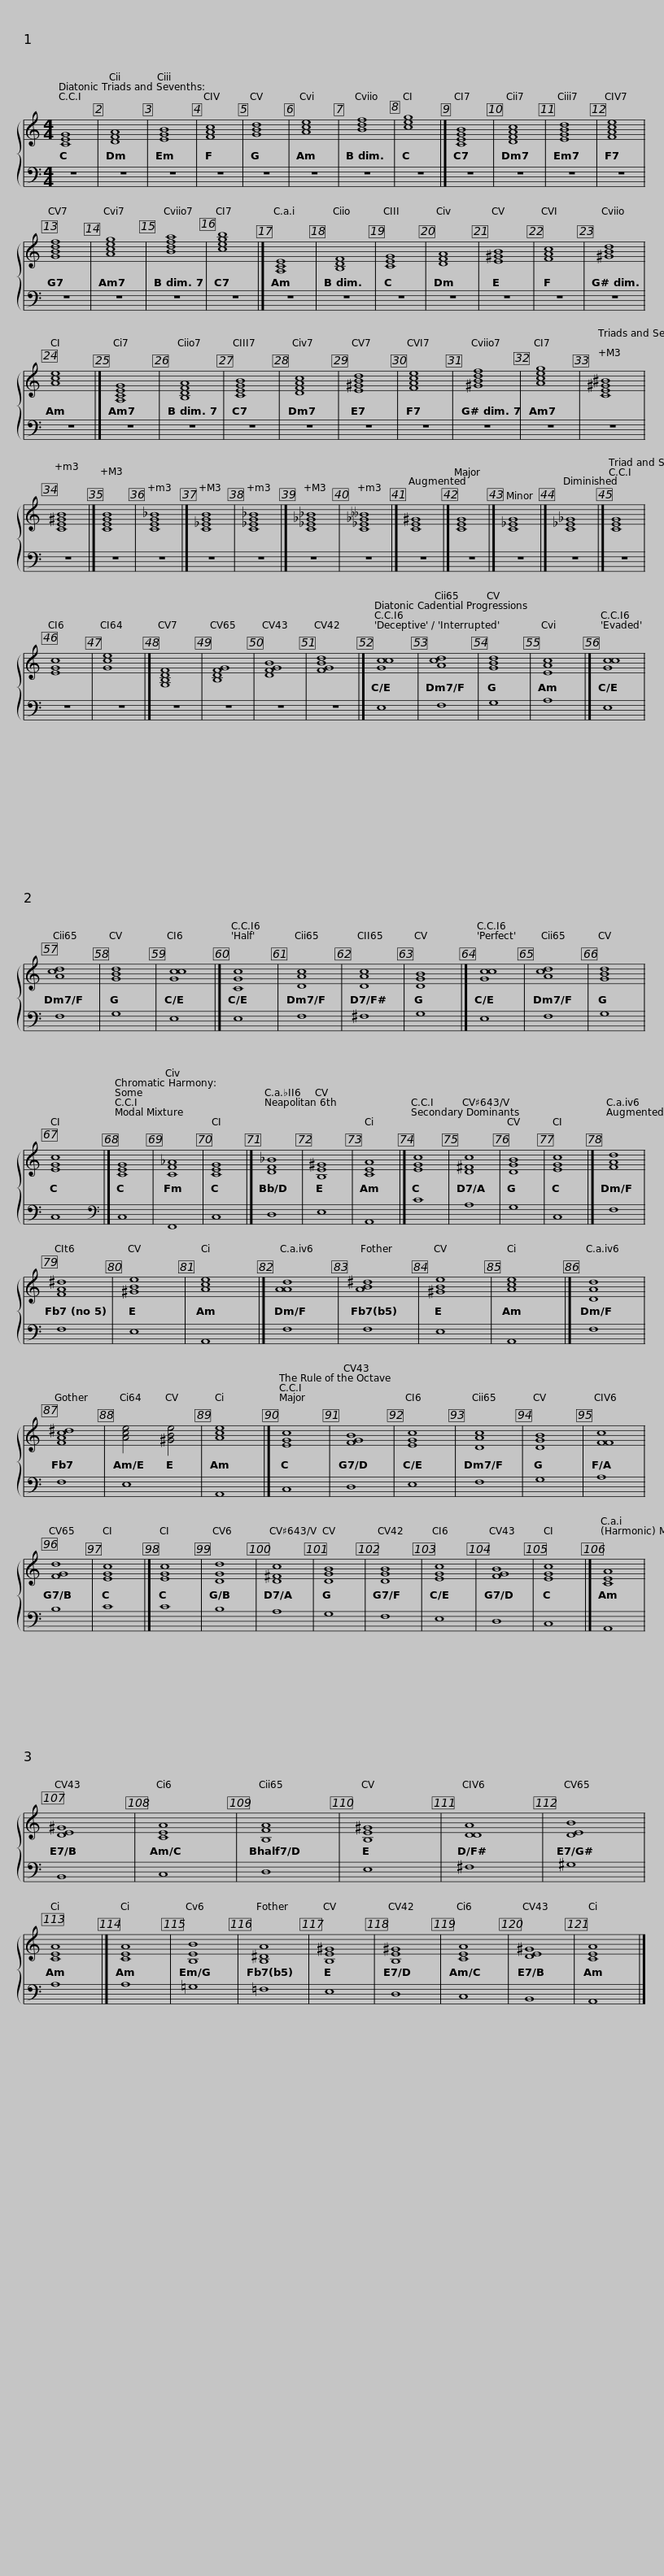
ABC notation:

X:1
%%score { 1 | 2 }
L:1/8
M:4/4
I:linebreak $
K:C
V:1 treble
V:2 bass
V:1
 [CEG]8 | [DFA]8 | [EGB]8 | [FAc]8 | [GBd]8 | %5
 [Ace]8 | [Bdf]8 | [ceg]8 |]$ [CEGB]8 | [DFAc]8 | %10
 [EGBd]8 | [FAce]8 | [GBdf]8 | [Aceg]8 | [Bdfa]8 | %15
 [cegb]8 |]$ [A,CE]8 | [B,DF]8 | [CEG]8 | [DFA]8 | %20
 [E^GB]8 | [FAc]8 | [^GBd]8 | [Ace]8 |]$ [A,CEG]8 | %25
 [B,DFA]8 | [CEGB]8 | [DFAc]8 | [E^GBd]8 | [FAce]8 | %30
 [^GBdf]8 | [Aceg]8 |$ [CE^G^B]8 | [CE^GB]8 |] [CEGB]8 | %35
 [CEG_B]8 |] [C_EGB]8 | [C_EG_B]8 |] [C_E_G_B]8 | [C_E_G__B]8 |]$ %40
 [CE^G]8 |] [CEG]8 |] [C_EG]8 |] [C_E_G]8 |]$ [CEG]8 | %45
 [EGc]8 | [Gce]8 |] [G,B,DF]8 | [B,DFG]8 | [DFGB]8 | %50
 [FGBd]8 |]$ [Gcc]8 | [Acd]8 | [GBd]8 | [EAc]8 |] %55
 [Gcc]8 | [Acd]8 | [GBd]8 | [Gcc]8 |]$ [CGc]8 | %60
 [DAc]8 | [DAc]8 | [DGB]8 |] [Gcc]8 | [Acd]8 | %65
 [GBd]8 | [EGc]8 |]$ [CEG]8 | [CF_A]8 | [CEG]8 |] %70
 [DF_B]8 | [B,E^G]8 | [CEA]8 |] [EGc]8 | [D^Fc]8 | %75
 [DGB]8 | [EGc]8 |]$ [FAd]8 | [FA^d]8 | [^GBe]8 | %80
 [Ace]8 |] [AAd]8 | [AB^d]8 | [^GBe]8 | [Ace]8 |] %85
 [DAd]8 | [FAc^d]8 | [Ace]4 [^GBe]4 | [Ace]8 |]$ [EGc]8 | %90
 [FGB]8 | [EGc]8 | [DAc]8 | [DGB]8 | [FFc]8 | %95
 [FGd]8 | [EGc]8 |]$ [EGc]8 | [DGd]8 | [D^Fc]8 | %100
 [DGB]8 | [DGB]8 | [EGc]8 | [FGB]8 | [EGc]8 |]$ %105
 [CEA]8 | [DE^G]8 | [CEA]8 | [B,FA]8 | [B,E^G]8 | %110
 [DDA]8 | [DEB]8 | [CEA]8 |]$ [CEA]8 | [B,EB]8 | %115
 [B,^DA]8 | [B,E^G]8 | [B,E^G]8 | [CEA]8 | [DE^G]8 | %120
 [CEA]8 |] %121
V:2
 z8 | z8 | z8 | z8 | z8 | %5
 z8 | z8 | z8 |]$ z8 | z8 | %10
 z8 | z8 | z8 | z8 | z8 | %15
 z8 |]$ z8 | z8 | z8 | z8 | %20
 z8 | z8 | z8 | z8 |]$ z8 | %25
 z8 | z8 | z8 | z8 | z8 | %30
 z8 | z8 |$ z8 | z8 |] z8 | %35
 z8 |] z8 | z8 |] z8 | z8 |]$ %40
 z8 |] z8 |] z8 |] z8 |]$ z8 | %45
 z8 | z8 |] z8 | z8 | z8 | %50
 z8 |]$ E,8 | F,8 | G,8 | A,8 |] %55
 E,8 | F,8 | G,8 | E,8 |]$ E,8 | %60
 F,8 | ^F,8 | G,8 |] E,8 | F,8 | %65
 G,8 | C,8 |]$[K:bass] C,8 | F,,8 | C,8 |] %70
 D,8 | E,8 | A,,8 |] C8 | A,8 | %75
 G,8 | C,8 |]$ F,8 | F,8 | E,8 | %80
 A,,8 |] F,8 | F,8 | E,8 | A,,8 |] %85
 F,8 | F,8 | E,8 | A,,8 |]$ C,8 | %90
 D,8 | E,8 | F,8 | G,8 | A,8 | %95
 B,8 | C8 |]$ C8 | B,8 | A,8 | %100
 G,8 | F,8 | E,8 | D,8 | C,8 |]$ %105
 A,,8 | B,,8 | C,8 | D,8 | E,8 | %110
 ^F,8 | ^G,8 | A,8 |]$ A,8 | =G,8 | %115
 =F,8 | E,8 | D,8 | C,8 | B,,8 | %120
 A,,8 |] %121
